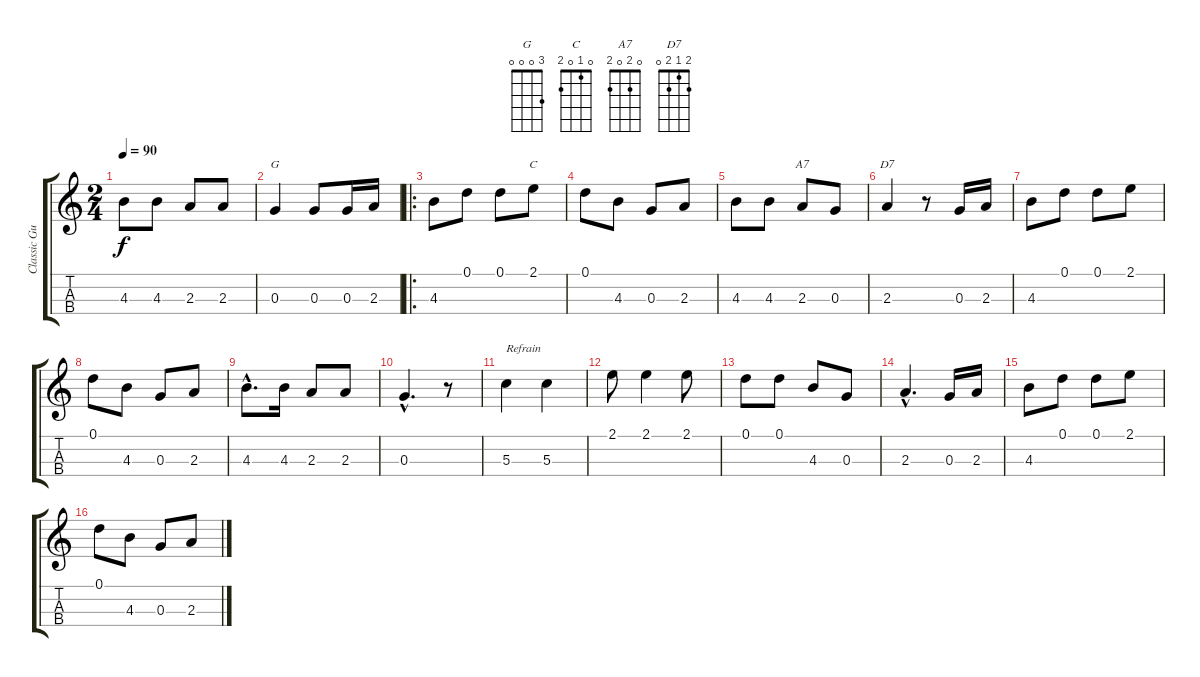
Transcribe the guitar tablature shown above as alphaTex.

\track ("Classic Guitar" "Classic Gu") {instrument banjo}
\staff {score tabs}
\tuning (D4 B4 G3 D3) {hide}
\displaytranspose 12
\chord ("G" 3 0 0 0)
\chord ("C" 0 1 0 2)
\chord ("A7" 0 2 0 2)
\chord ("D7" 2 1 2 0)
\ts (2 4)
\tempo 90
\clef g2
\ks c
4.3.8{dy f instrument banjo} 4.3.8 2.3.8 2.3.8 |
0.3.4{ch "G"} 0.3.8 0.3.16 2.3.16 |
\ro
4.3.8 0.1.8 0.1.8 2.1.8{ch "C"} |
0.1.8 4.3.8 0.3.8 2.3.8 |
4.3.8 4.3.8 2.3.8{ch "A7"} 0.3.8 |
2.3.4{ch "D7"} r.8 0.3.16 2.3.16 |
4.3.8 0.1.8 0.1.8 2.1.8 |
0.1.8 4.3.8 0.3.8 2.3.8 |
4.3{hac}.8{d} 4.3.16 2.3.8 2.3.8 |
0.3{hac}.4{d} r.8 |
5.3.4{txt "Refrain"} 5.3.4 |
2.1.8 2.1.4 2.1.8 |
0.1.8 0.1.8 4.3.8 0.3.8 |
2.3{hac}.4{d} 0.3.16 2.3.16 |
4.3.8 0.1.8 0.1.8 2.1.8 |
0.1.8 4.3.8 0.3.8 2.3.8
